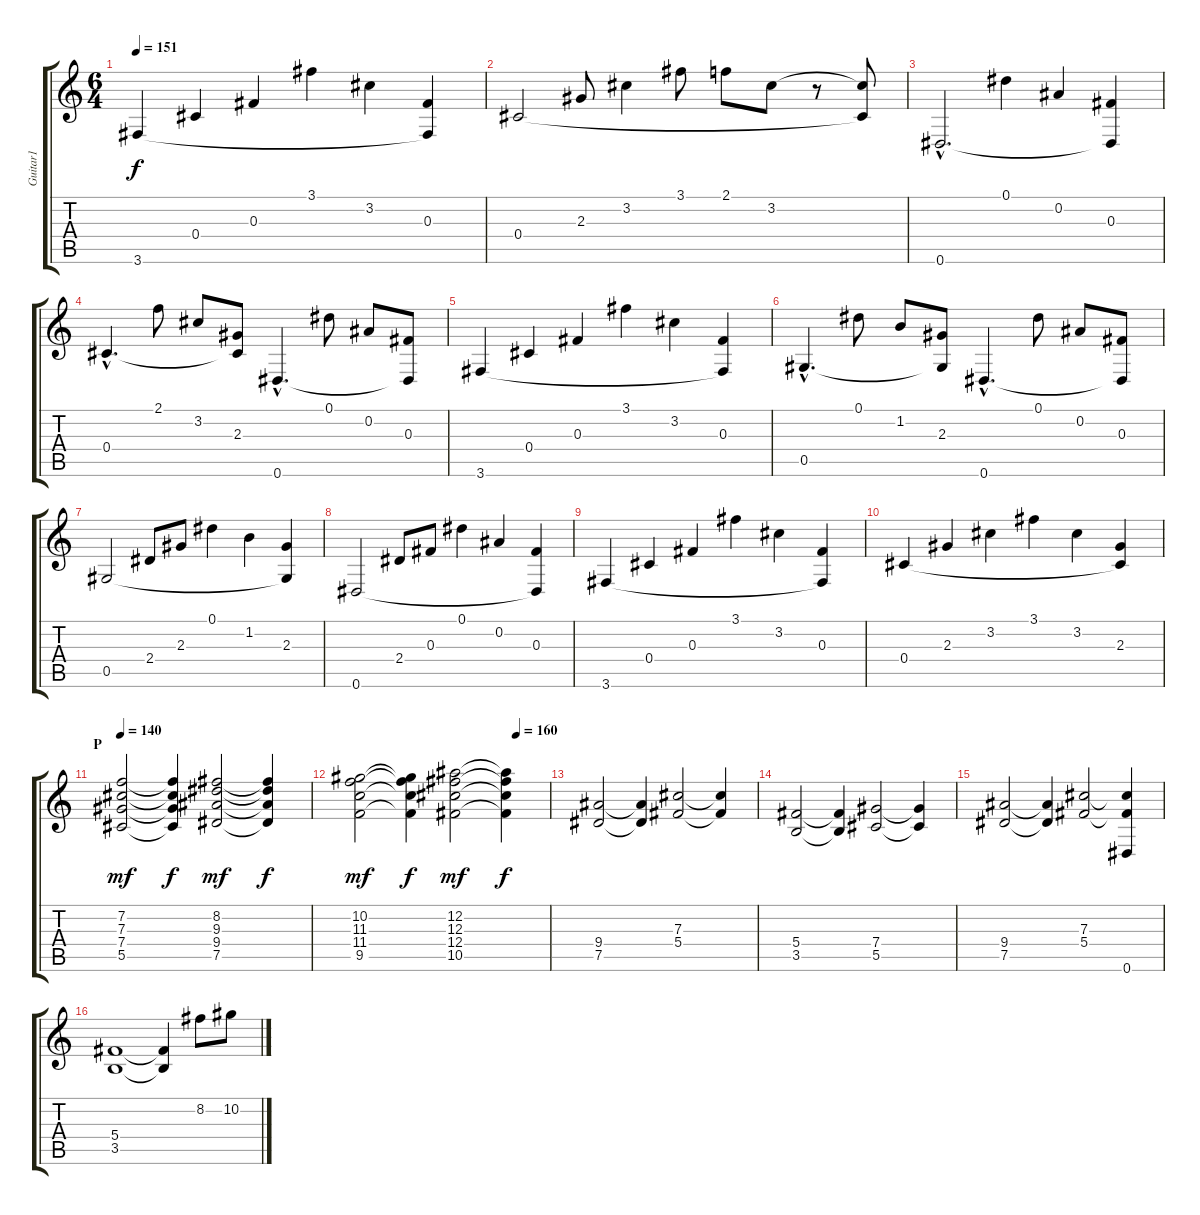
\track ("Guitar1" "Guitar1") {instrument distortionguitar}
\staff {score tabs}
\tuning (Eb4 Bb3 Gb3 Db3 Ab2 Eb2) {hide}
\ts (6 4)
\tempo 151
\clef g2
\ks c
3.6.4{dy f} 0.4.4 0.3.4 3.1.4 3.2.4 (0.3 3.6{t}).4 |
0.4.2 2.3.8 3.2.4 3.1.8 2.1.8 3.2.8 r.8 (3.2{t} 0.4{t}).8 |
0.6{hac}.2{d} 0.1.4 0.2.4 (0.3 0.6{t}).4 |
0.4{hac}.4{d} 2.1.8 3.2.8 (2.3 0.4{t}).8 0.6{hac}.4{d} 0.1.8 0.2.8 (0.3 0.6{t}).8 |
3.6.4 0.4.4 0.3.4 3.1.4 3.2.4 (0.3 3.6{t}).4 |
0.5{hac}.4{d} 0.1.8 1.2.8 (2.3 0.5{t}).8 0.6{hac}.4{d} 0.1.8 0.2.8 (0.3 0.6{t}).8 |
0.5.2 2.4.8 2.3.8 0.1.4 1.2.4 (2.3 0.5{t}).4 |
0.6.2 2.4.8 0.3.8 0.1.4 0.2.4 (0.3 0.6{t}).4 |
3.6.4 0.4.4 0.3.4 3.1.4 3.2.4 (0.3 3.6{t}).4 |
0.4.4 2.3.4 3.2.4 3.1.4 3.2.4 (2.3 0.4{t}).4 |
\section ("" "P")
\tempo 140
(7.2 7.3 7.4 5.5).2{dy mf} (7.2{t} 7.3{t} 7.4{t} 5.5{t}).4{dy f} (8.2 9.3 9.4 7.5).2{dy mf} (8.2{t} 9.3{t} 9.4{t} 7.5{t}).4{dy f} |
\tempo (160 0.8333333333333334)
(10.2 11.3 11.4 9.5).2{dy mf} (10.2{t} 11.3{t} 11.4{t} 9.5{t}).4{dy f} (12.2 12.3 12.4 10.5).2{dy mf} (12.2{t} 12.3{t} 12.4{t} 10.5{t}).4{dy f} |
(9.4 7.5).2{instrument distortionguitar} (9.4{t} 7.5{t}).4 (7.3 5.4).2 (7.3{t} 5.4{t}).4 |
(5.4 3.5).2 (5.4{t} 3.5{t}).4 (7.4 5.5).2 (7.4{t} 5.5{t}).4 |
(9.4 7.5).2 (9.4{t} 7.5{t}).4 (7.3 5.4).2 (7.3{t} 5.4{t} 0.6).4 |
(5.4 3.5).1 (5.4{t} 3.5{t}).4 8.2.8 10.2.8
